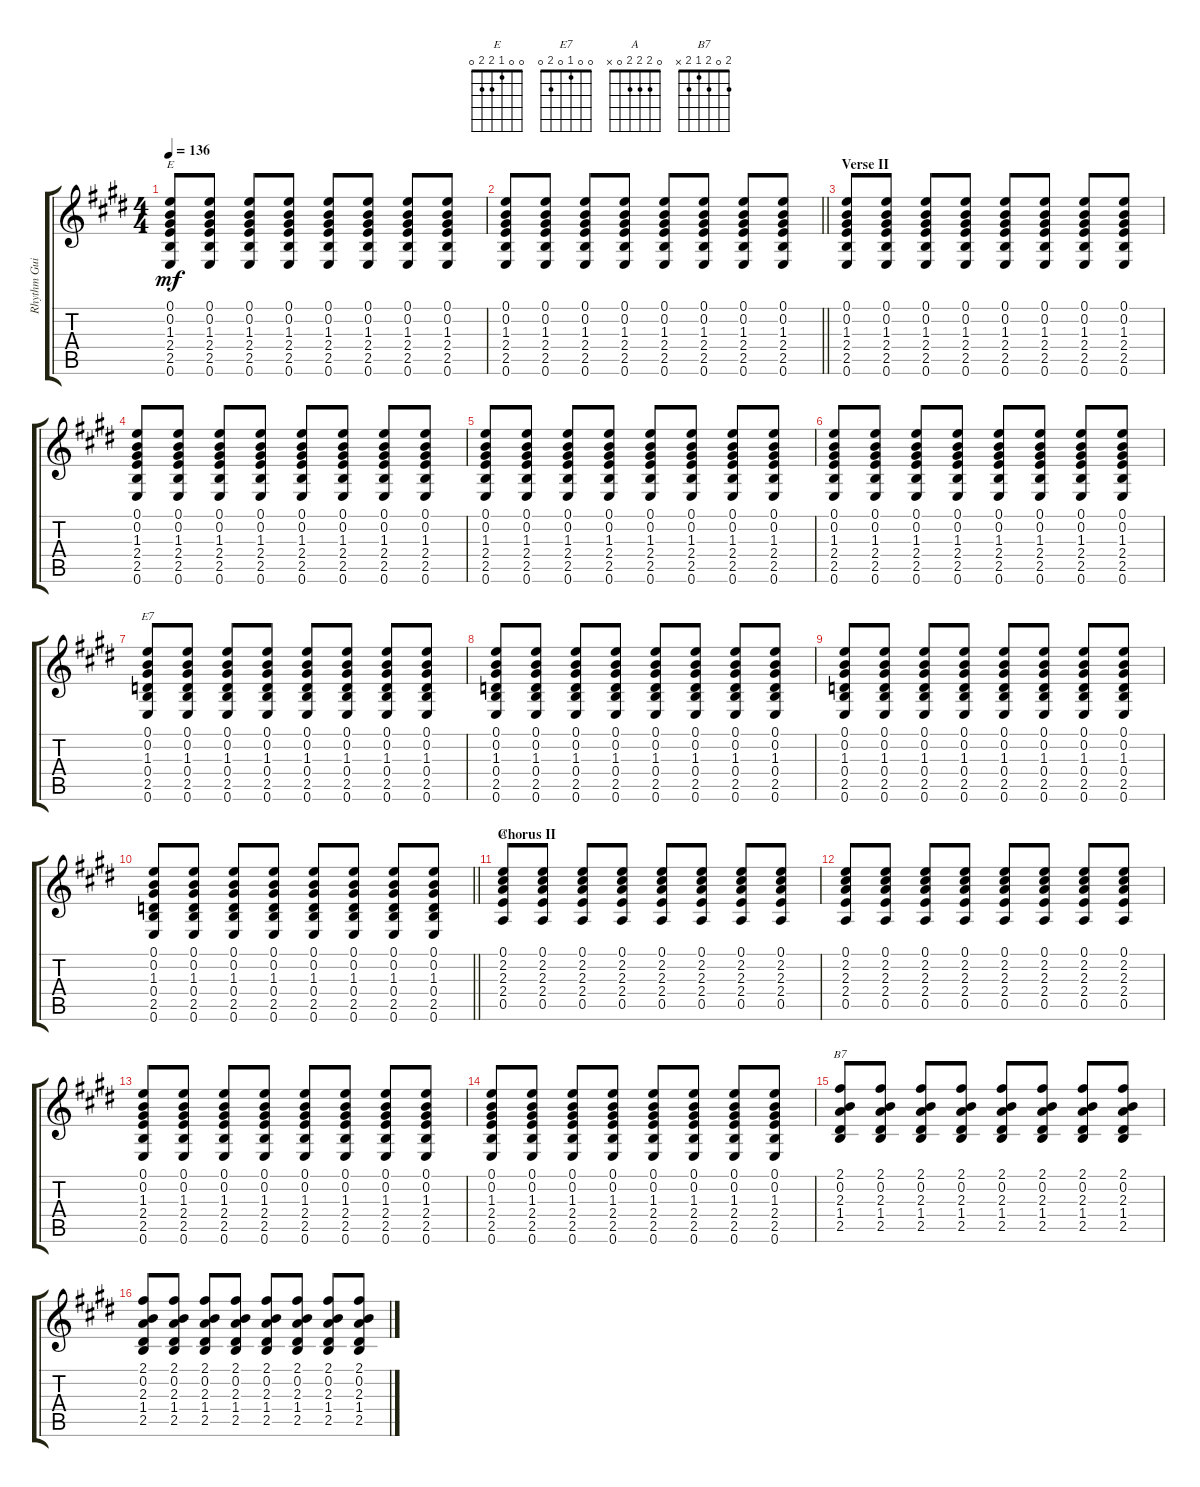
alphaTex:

\track ("Rhythm Guitar" "Rhythm Gui") {instrument acousticguitarsteel}
\staff {score tabs}
\tuning (E4 B3 G3 D3 A2 E2) {hide}
\chord ("E" 0 0 1 2 2 0)
\chord ("E7" 0 0 1 0 2 0)
\chord ("A" 0 2 2 2 0 x)
\chord ("B7" 2 0 2 1 2 x)
\ts (4 4)
\tempo 136
\clef g2
\ks e
(0.1 0.2 1.3 2.4 2.5 0.6).8{ch "E" dy mf} (0.1 0.2 1.3 2.4 2.5 0.6).8 (0.1 0.2 1.3 2.4 2.5 0.6).8 (0.1 0.2 1.3 2.4 2.5 0.6).8 (0.1 0.2 1.3 2.4 2.5 0.6).8 (0.1 0.2 1.3 2.4 2.5 0.6).8 (0.1 0.2 1.3 2.4 2.5 0.6).8 (0.1 0.2 1.3 2.4 2.5 0.6).8 |
\barLineRight lightlight
(0.1 0.2 1.3 2.4 2.5 0.6).8 (0.1 0.2 1.3 2.4 2.5 0.6).8 (0.1 0.2 1.3 2.4 2.5 0.6).8 (0.1 0.2 1.3 2.4 2.5 0.6).8 (0.1 0.2 1.3 2.4 2.5 0.6).8 (0.1 0.2 1.3 2.4 2.5 0.6).8 (0.1 0.2 1.3 2.4 2.5 0.6).8 (0.1 0.2 1.3 2.4 2.5 0.6).8 |
\section ("" "Verse II")
(0.1 0.2 1.3 2.4 2.5 0.6).8 (0.1 0.2 1.3 2.4 2.5 0.6).8 (0.1 0.2 1.3 2.4 2.5 0.6).8 (0.1 0.2 1.3 2.4 2.5 0.6).8 (0.1 0.2 1.3 2.4 2.5 0.6).8 (0.1 0.2 1.3 2.4 2.5 0.6).8 (0.1 0.2 1.3 2.4 2.5 0.6).8 (0.1 0.2 1.3 2.4 2.5 0.6).8 |
(0.1 0.2 1.3 2.4 2.5 0.6).8 (0.1 0.2 1.3 2.4 2.5 0.6).8 (0.1 0.2 1.3 2.4 2.5 0.6).8 (0.1 0.2 1.3 2.4 2.5 0.6).8 (0.1 0.2 1.3 2.4 2.5 0.6).8 (0.1 0.2 1.3 2.4 2.5 0.6).8 (0.1 0.2 1.3 2.4 2.5 0.6).8 (0.1 0.2 1.3 2.4 2.5 0.6).8 |
(0.1 0.2 1.3 2.4 2.5 0.6).8 (0.1 0.2 1.3 2.4 2.5 0.6).8 (0.1 0.2 1.3 2.4 2.5 0.6).8 (0.1 0.2 1.3 2.4 2.5 0.6).8 (0.1 0.2 1.3 2.4 2.5 0.6).8 (0.1 0.2 1.3 2.4 2.5 0.6).8 (0.1 0.2 1.3 2.4 2.5 0.6).8 (0.1 0.2 1.3 2.4 2.5 0.6).8 |
(0.1 0.2 1.3 2.4 2.5 0.6).8 (0.1 0.2 1.3 2.4 2.5 0.6).8 (0.1 0.2 1.3 2.4 2.5 0.6).8 (0.1 0.2 1.3 2.4 2.5 0.6).8 (0.1 0.2 1.3 2.4 2.5 0.6).8 (0.1 0.2 1.3 2.4 2.5 0.6).8 (0.1 0.2 1.3 2.4 2.5 0.6).8 (0.1 0.2 1.3 2.4 2.5 0.6).8 |
(0.1 0.2 1.3 0.4 2.5 0.6).8{ch "E7"} (0.1 0.2 1.3 0.4 2.5 0.6).8 (0.1 0.2 1.3 0.4 2.5 0.6).8 (0.1 0.2 1.3 0.4 2.5 0.6).8 (0.1 0.2 1.3 0.4 2.5 0.6).8 (0.1 0.2 1.3 0.4 2.5 0.6).8 (0.1 0.2 1.3 0.4 2.5 0.6).8 (0.1 0.2 1.3 0.4 2.5 0.6).8 |
(0.1 0.2 1.3 0.4 2.5 0.6).8 (0.1 0.2 1.3 0.4 2.5 0.6).8 (0.1 0.2 1.3 0.4 2.5 0.6).8 (0.1 0.2 1.3 0.4 2.5 0.6).8 (0.1 0.2 1.3 0.4 2.5 0.6).8 (0.1 0.2 1.3 0.4 2.5 0.6).8 (0.1 0.2 1.3 0.4 2.5 0.6).8 (0.1 0.2 1.3 0.4 2.5 0.6).8 |
(0.1 0.2 1.3 0.4 2.5 0.6).8 (0.1 0.2 1.3 0.4 2.5 0.6).8 (0.1 0.2 1.3 0.4 2.5 0.6).8 (0.1 0.2 1.3 0.4 2.5 0.6).8 (0.1 0.2 1.3 0.4 2.5 0.6).8 (0.1 0.2 1.3 0.4 2.5 0.6).8 (0.1 0.2 1.3 0.4 2.5 0.6).8 (0.1 0.2 1.3 0.4 2.5 0.6).8 |
\barLineRight lightlight
(0.1 0.2 1.3 0.4 2.5 0.6).8 (0.1 0.2 1.3 0.4 2.5 0.6).8 (0.1 0.2 1.3 0.4 2.5 0.6).8 (0.1 0.2 1.3 0.4 2.5 0.6).8 (0.1 0.2 1.3 0.4 2.5 0.6).8 (0.1 0.2 1.3 0.4 2.5 0.6).8 (0.1 0.2 1.3 0.4 2.5 0.6).8 (0.1 0.2 1.3 0.4 2.5 0.6).8 |
\section ("" "Chorus II")
(0.1 2.2 2.3 2.4 0.5).8{ch "A"} (0.1 2.2 2.3 2.4 0.5).8 (0.1 2.2 2.3 2.4 0.5).8 (0.1 2.2 2.3 2.4 0.5).8 (0.1 2.2 2.3 2.4 0.5).8 (0.1 2.2 2.3 2.4 0.5).8 (0.1 2.2 2.3 2.4 0.5).8 (0.1 2.2 2.3 2.4 0.5).8 |
(0.1 2.2 2.3 2.4 0.5).8 (0.1 2.2 2.3 2.4 0.5).8 (0.1 2.2 2.3 2.4 0.5).8 (0.1 2.2 2.3 2.4 0.5).8 (0.1 2.2 2.3 2.4 0.5).8 (0.1 2.2 2.3 2.4 0.5).8 (0.1 2.2 2.3 2.4 0.5).8 (0.1 2.2 2.3 2.4 0.5).8 |
(0.1 0.2 1.3 2.4 2.5 0.6).8 (0.1 0.2 1.3 2.4 2.5 0.6).8 (0.1 0.2 1.3 2.4 2.5 0.6).8 (0.1 0.2 1.3 2.4 2.5 0.6).8 (0.1 0.2 1.3 2.4 2.5 0.6).8 (0.1 0.2 1.3 2.4 2.5 0.6).8 (0.1 0.2 1.3 2.4 2.5 0.6).8 (0.1 0.2 1.3 2.4 2.5 0.6).8 |
(0.1 0.2 1.3 2.4 2.5 0.6).8 (0.1 0.2 1.3 2.4 2.5 0.6).8 (0.1 0.2 1.3 2.4 2.5 0.6).8 (0.1 0.2 1.3 2.4 2.5 0.6).8 (0.1 0.2 1.3 2.4 2.5 0.6).8 (0.1 0.2 1.3 2.4 2.5 0.6).8 (0.1 0.2 1.3 2.4 2.5 0.6).8 (0.1 0.2 1.3 2.4 2.5 0.6).8 |
(2.1 0.2 2.3 1.4 2.5).8{ch "B7"} (2.1 0.2 2.3 1.4 2.5).8 (2.1 0.2 2.3 1.4 2.5).8 (2.1 0.2 2.3 1.4 2.5).8 (2.1 0.2 2.3 1.4 2.5).8 (2.1 0.2 2.3 1.4 2.5).8 (2.1 0.2 2.3 1.4 2.5).8 (2.1 0.2 2.3 1.4 2.5).8 |
(2.1 0.2 2.3 1.4 2.5).8 (2.1 0.2 2.3 1.4 2.5).8 (2.1 0.2 2.3 1.4 2.5).8 (2.1 0.2 2.3 1.4 2.5).8 (2.1 0.2 2.3 1.4 2.5).8 (2.1 0.2 2.3 1.4 2.5).8 (2.1 0.2 2.3 1.4 2.5).8 (2.1 0.2 2.3 1.4 2.5).8
